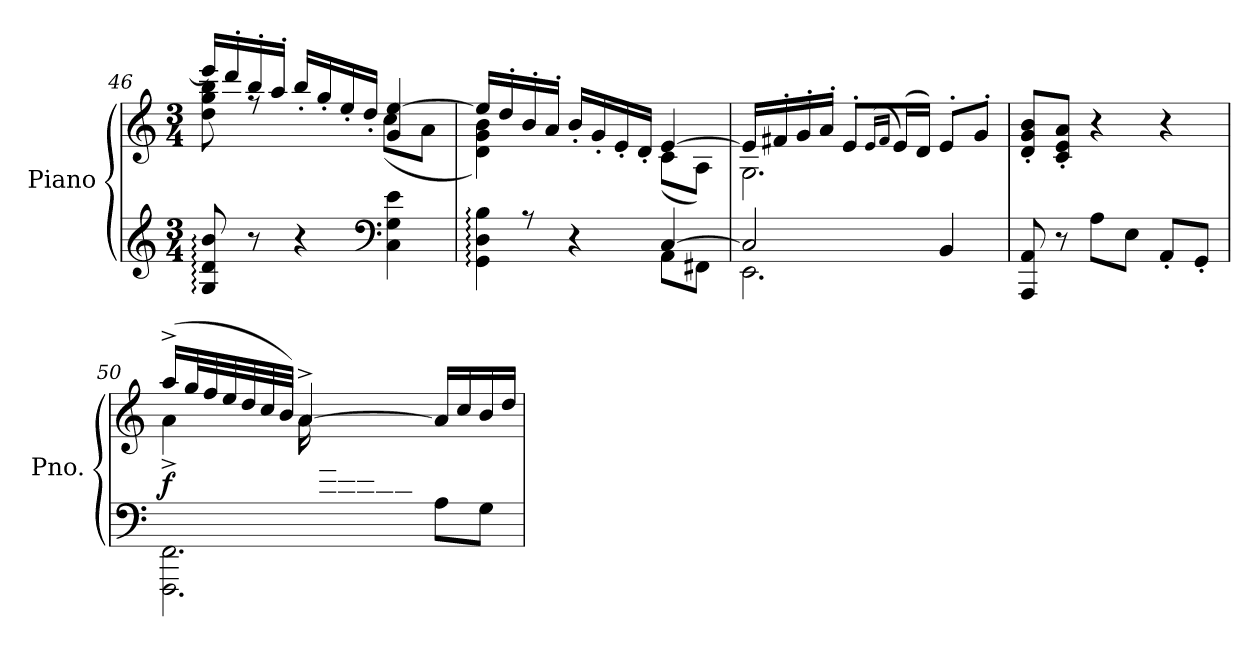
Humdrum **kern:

**kern	**kern	**dynam
*part1	*part1	*part1
*staff2	*staff1	*staff1/2
*I"Piano	*	*
*I'Pno.	*	*
!!LO:LB:g=z
*clefG2	*clefG2	*
*k[]	*k[]	*
*M3/4	*M3/4	*
=46	=46	=46
*	*^	*
!	!	!	!LO:DY:b
8G/: 8d/: 8b/:	16eee/LL]	8dd\ 8gg\ 8bb\	other-dynamics
.	16ddd'/	.	.
8r	16bb'/	8rff	.
.	16aa'/JJ	.	.
4r	16bb'/LL	4ryy	.
.	16gg'/	.	.
.	16ee'/	.	.
.	16dd'/JJ	.	.
*clefF4	*	*	*
4C\ 4G\ 4e\	4g/ [4ee/	(8cc\L	.
.	.	8a\J	.
=47	=47	=47	=47
*^	*	*	*
4GG\: 4D\: 4B\:	8ryy	16ee/LL]	4d\ 4g\ 4b\)	.
.	.	16dd'/	.	.
.	8rA	16b'/	.	.
.	.	16a'/JJ	.	.
4r	4ryy	16b'/LL	4ryy	.
.	.	16g'/	.	.
.	.	16e'/	.	.
.	.	16d'/JJ	.	.
[4C/	8AA\L	[4e/	(8c\L	.
.	8FF#X\J	.	8A\J)	.
=48	=48	=48	=48	=48
2C/]	2.EE\	16e/LL]	2.G\	.
.	.	16f#X'/	.	.
.	.	16g'/	.	.
.	.	16a'/JJ	.	.
.	.	8e'/L	.	.
.	.	(16qe/LL	.	.
.	.	16qf#/JJ	.	.
.	.	(16e/L)	.	.
.	.	16d/JJ)	.	.
4BB/	.	8e'/L	.	.
.	.	8g'/J	.	.
*v	*v	*	*	*
*	*v	*v	*
!!LO:LB:g=z
=49	=49	=49
8AAA/ 8AA/	8d/' 8g/' 8b/'L	.
8r	8c/' 8e/' 8a/'J	.
8A\L	4r	.
8E\J	.	.
8AA'/L	4r	.
8GG'/J	.	.
=50	=50	=50
*^	*^	*
*	*	*	*^	*
!	!	!	!	!	!LO:DY:b
4ryy	2.FFF\ 2.FF\	(16aa^/LL	4a^\	4ryy	f
.	.	32gg/L	.	.	.
.	.	32ff/	.	.	.
.	.	32ee/	.	.	.
.	.	32dd/	.	.	.
.	.	32cc/	.	.	.
.	.	32b/JJJ)	.	.	.
16ryy	.	([4a^/	2ryy	16a\LL	.
32g\L	.	.	.	4..ryy	.
32f\	.	.	.	.	.
32e\	.	.	.	.	.
32d\	.	.	.	.	.
32c\	.	.	.	.	.
32B\JJJ	.	.	.	.	.
8A\L)	.	16a/LL]	.	.	.
.	.	16cc/	.	.	.
8G\J	.	16b/	.	.	.
.	.	16dd/JJ	.	.	.
*v	*v	*	*	*	*
*	*v	*v	*v	*
=	=	=
*-	*-	*-
